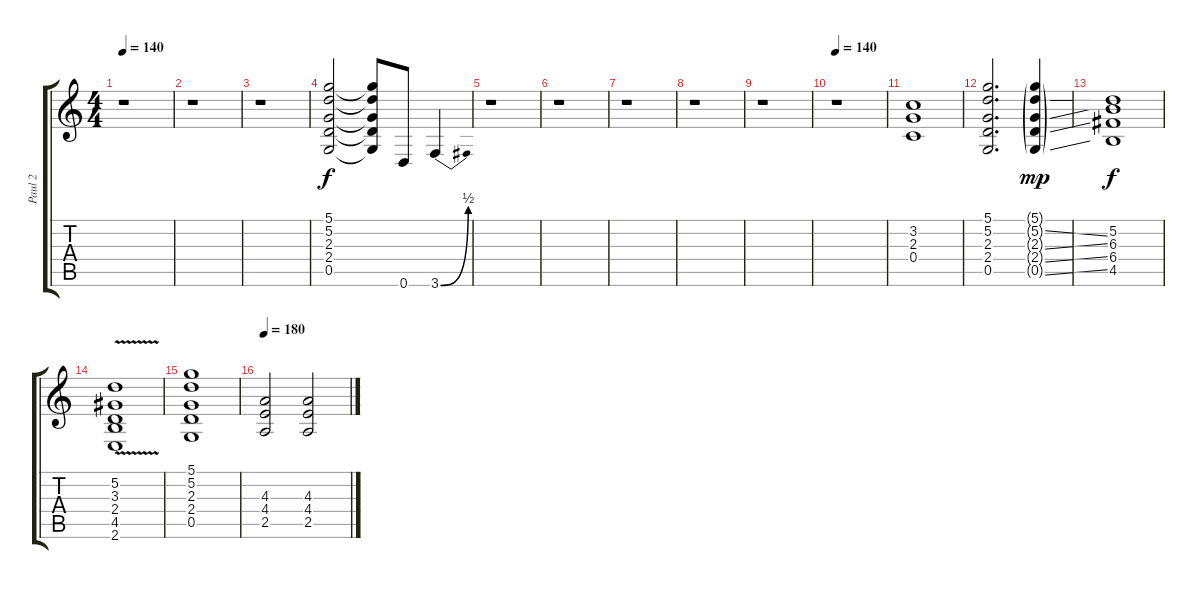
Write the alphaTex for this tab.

\track ("Paul 2" "Paul 2") {instrument distortionguitar}
\staff {score tabs}
\tuning (D4 A3 F3 C3 G2 D2) {hide}
\ts (4 4)
\tempo 140
\clef g2
\ks c
r.1{dy f} |
r.1 |
r.1 |
(5.1 5.2 2.3 2.4 0.5).2 (5.1{t} 5.2{t} 2.3{t} 2.4{t} 0.5{t}).8 0.6.8 3.6{be (bend 0 0 60 2)}.4 |
r.1 |
r.1 |
r.1 |
r.1 |
r.1 |
\tempo 140
r.1 |
(3.2 2.3 0.4).1 |
(5.1 5.2 2.3 2.4 0.5).2{d} (5.1{g} 5.2{ss g} 2.3{ss g} 2.4{ss g} 0.5{ss g}).4{dy mp} |
(5.2 6.3 6.4 4.5).1{dy f} |
(5.2{v} 3.3 2.4 4.5 2.6).1 |
(5.1 5.2 2.3 2.4 0.5).1 |
\tempo 180
(4.3 4.4 2.5).2 (4.3 4.4 2.5).2
